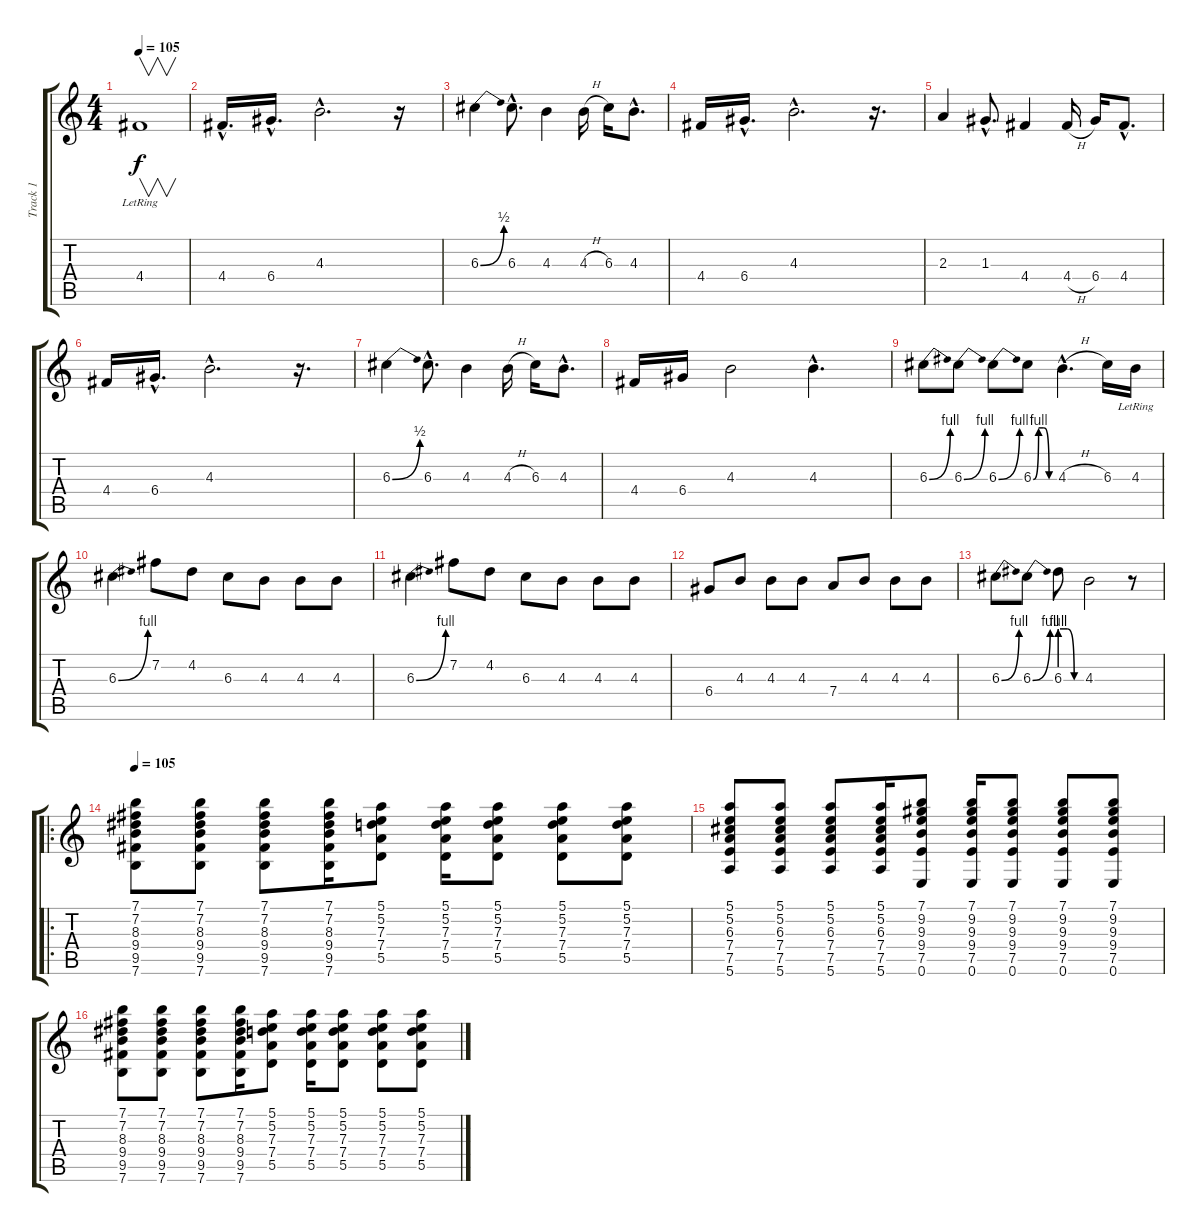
\track ("Track 1" "Track 1") {instrument distortionguitar}
\staff {score tabs}
\tuning (E4 B3 G3 D3 A2 E2) {hide}
\ts (4 4)
\tempo 105
\tempo 123
\tempo 105
\clef g2
\ks c
4.4{lr}.1{v dy f volume 13 instrument distortionguitar} |
4.4{hac}.16{d} 6.4{hac}.16{d} 4.3{hac}.2{d} r.16 |
6.3{be (bend 0 0 60 2)}.4 6.3{hac}.8{d} 4.3.4 4.3{h}.16 6.3.16 4.3{hac}.8{d} |
4.4.16 6.4{hac}.16{d} 4.3{hac}.2{d} r.16{d} |
2.3.4 1.3{hac}.8{d} 4.4.4 4.4{h}.16 6.4.16 4.4{hac}.8{d} |
4.4.16 6.4{hac}.16{d} 4.3{hac}.2{d} r.16{d} |
6.3{be (bend 0 0 60 2)}.4 6.3{hac}.8{d} 4.3.4 4.3{h}.16 6.3.16 4.3{hac}.8{d} |
4.4.16 6.4.16 4.3.2 4.3{hac}.4{d} |
6.3{be (bend 0 0 60 4)}.8 6.3{be (bend 0 0 60 4)}.8 6.3{be (bend 0 0 60 4)}.8 6.3{be (custom 0 0 15 4 30 4 45 0 60 0)}.8 4.3{h hac}.4{d} 6.3.16 4.3{lr}.16 |
6.3{be (bend 0 0 60 4)}.4 7.2.8 4.2.8 6.3.8 4.3.8 4.3.8 4.3.8 |
6.3{be (bend 0 0 60 4)}.4 7.2.8 4.2.8 6.3.8 4.3.8 4.3.8 4.3.8 |
6.4.8 4.3.8 4.3.8 4.3.8 7.4.8 4.3.8 4.3.8 4.3.8 |
6.3{be (bend 0 0 60 4)}.8 6.3{be (bend 0 0 60 4)}.8 6.3{be (custom 0 4 20 4 40 0 60 0)}.8 4.3.2 r.8 |
\ro
\tempo 105
(7.1 7.2 8.3 9.4 9.5 7.6).8{volume 10 instrument overdrivenguitar} (7.1 7.2 8.3 9.4 9.5 7.6).8 (7.1 7.2 8.3 9.4 9.5 7.6).8 (7.1 7.2 8.3 9.4 9.5 7.6).16 (5.1 5.2 7.3 7.4 5.5).8 (5.1 5.2 7.3 7.4 5.5).16 (5.1 5.2 7.3 7.4 5.5).8 (5.1 5.2 7.3 7.4 5.5).8 (5.1 5.2 7.3 7.4 5.5).8 |
(5.1 5.2 6.3 7.4 7.5 5.6).8 (5.1 5.2 6.3 7.4 7.5 5.6).8 (5.1 5.2 6.3 7.4 7.5 5.6).8 (5.1 5.2 6.3 7.4 7.5 5.6).16 (7.1 9.2 9.3 9.4 7.5 0.6).8 (7.1 9.2 9.3 9.4 7.5 0.6).16 (7.1 9.2 9.3 9.4 7.5 0.6).8 (7.1 9.2 9.3 9.4 7.5 0.6).8 (7.1 9.2 9.3 9.4 7.5 0.6).8 |
(7.1 7.2 8.3 9.4 9.5 7.6).8 (7.1 7.2 8.3 9.4 9.5 7.6).8 (7.1 7.2 8.3 9.4 9.5 7.6).8 (7.1 7.2 8.3 9.4 9.5 7.6).16 (5.1 5.2 7.3 7.4 5.5).8 (5.1 5.2 7.3 7.4 5.5).16 (5.1 5.2 7.3 7.4 5.5).8 (5.1 5.2 7.3 7.4 5.5).8 (5.1 5.2 7.3 7.4 5.5).8
